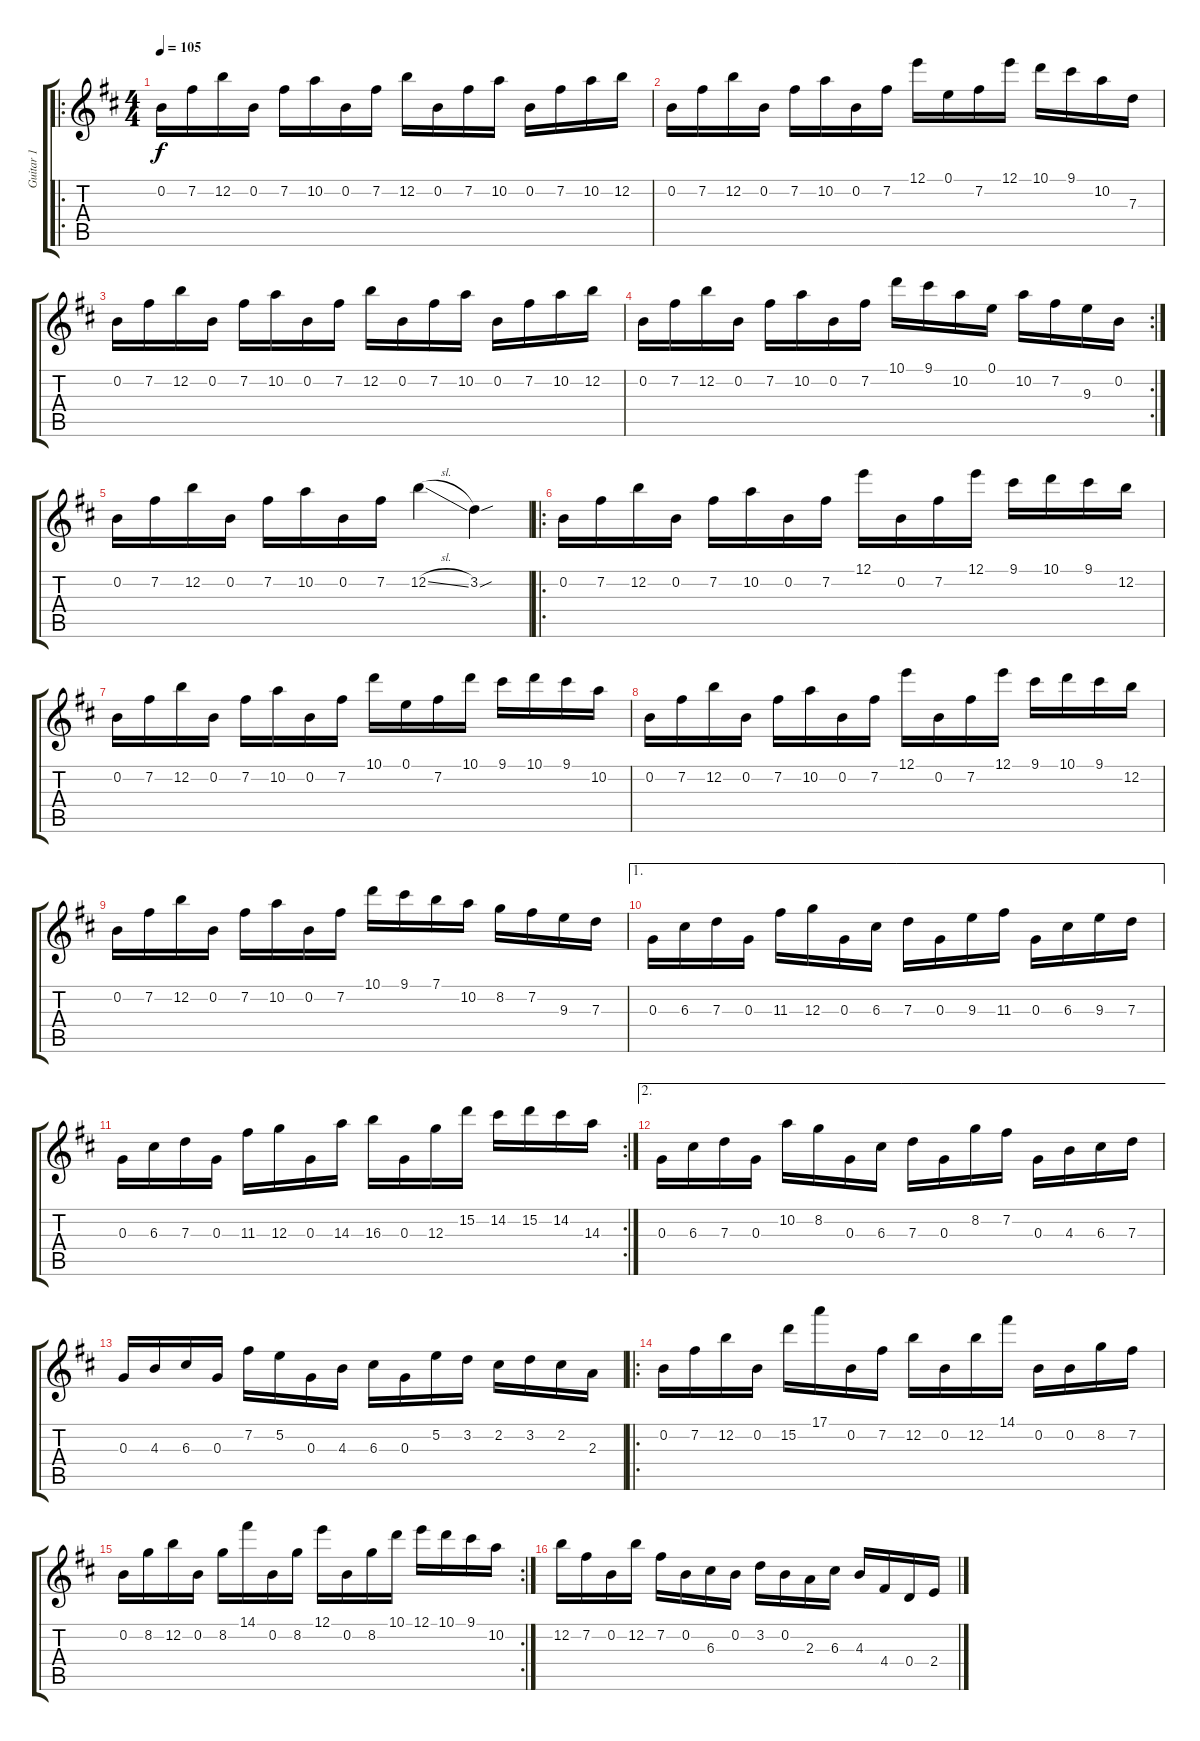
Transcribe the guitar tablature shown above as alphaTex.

\track ("Guitar 1" "Guitar 1") {instrument acousticguitarsteel}
\staff {score tabs}
\tuning (E4 B3 G3 D3 A2 E2) {hide}
\ro
\ts (4 4)
\tempo 105
\clef g2
\ks bminor
0.2.16{dy f} 7.2.16 12.2.16 0.2.16 7.2.16 10.2.16 0.2.16 7.2.16 12.2.16 0.2.16 7.2.16 10.2.16 0.2.16 7.2.16 10.2.16 12.2.16 |
0.2.16 7.2.16 12.2.16 0.2.16 7.2.16 10.2.16 0.2.16 7.2.16 12.1.16 0.1.16 7.2.16 12.1.16 10.1.16 9.1.16 10.2.16 7.3.16 |
0.2.16 7.2.16 12.2.16 0.2.16 7.2.16 10.2.16 0.2.16 7.2.16 12.2.16 0.2.16 7.2.16 10.2.16 0.2.16 7.2.16 10.2.16 12.2.16 |
\rc 2
0.2.16 7.2.16 12.2.16 0.2.16 7.2.16 10.2.16 0.2.16 7.2.16 10.1.16 9.1.16 10.2.16 0.1.16 10.2.16 7.2.16 9.3.16 0.2.16 |
0.2.16 7.2.16 12.2.16 0.2.16 7.2.16 10.2.16 0.2.16 7.2.16 12.2{sl}.4 3.2{sou}.4 |
\ro
0.2.16 7.2.16 12.2.16 0.2.16 7.2.16 10.2.16 0.2.16 7.2.16 12.1.16 0.2.16 7.2.16 12.1.16 9.1.16 10.1.16 9.1.16 12.2.16 |
0.2.16 7.2.16 12.2.16 0.2.16 7.2.16 10.2.16 0.2.16 7.2.16 10.1.16 0.1.16 7.2.16 10.1.16 9.1.16 10.1.16 9.1.16 10.2.16 |
0.2.16 7.2.16 12.2.16 0.2.16 7.2.16 10.2.16 0.2.16 7.2.16 12.1.16 0.2.16 7.2.16 12.1.16 9.1.16 10.1.16 9.1.16 12.2.16 |
0.2.16 7.2.16 12.2.16 0.2.16 7.2.16 10.2.16 0.2.16 7.2.16 10.1.16 9.1.16 7.1.16 10.2.16 8.2.16 7.2.16 9.3.16 7.3.16 |
\ae 1
0.3.16 6.3.16 7.3.16 0.3.16 11.3.16 12.3.16 0.3.16 6.3.16 7.3.16 0.3.16 9.3.16 11.3.16 0.3.16 6.3.16 9.3.16 7.3.16 |
\rc 2
0.3.16 6.3.16 7.3.16 0.3.16 11.3.16 12.3.16 0.3.16 14.3.16 16.3.16 0.3.16 12.3.16 15.2.16 14.2.16 15.2.16 14.2.16 14.3.16 |
\ae 2
0.3.16 6.3.16 7.3.16 0.3.16 10.2.16 8.2.16 0.3.16 6.3.16 7.3.16 0.3.16 8.2.16 7.2.16 0.3.16 4.3.16 6.3.16 7.3.16 |
0.3.16 4.3.16 6.3.16 0.3.16 7.2.16 5.2.16 0.3.16 4.3.16 6.3.16 0.3.16 5.2.16 3.2.16 2.2.16 3.2.16 2.2.16 2.3.16 |
\ro
0.2.16 7.2.16 12.2.16 0.2.16 15.2.16 17.1.16 0.2.16 7.2.16 12.2.16 0.2.16 12.2.16 14.1.16 0.2.16 0.2.16 8.2.16 7.2.16 |
\rc 2
0.2.16 8.2.16 12.2.16 0.2.16 8.2.16 14.1.16 0.2.16 8.2.16 12.1.16 0.2.16 8.2.16 10.1.16 12.1.16 10.1.16 9.1.16 10.2.16 |
12.2.16 7.2.16 0.2.16 12.2.16 7.2.16 0.2.16 6.3.16 0.2.16 3.2.16 0.2.16 2.3.16 6.3.16 4.3.16 4.4.16 0.4.16 2.4.16
